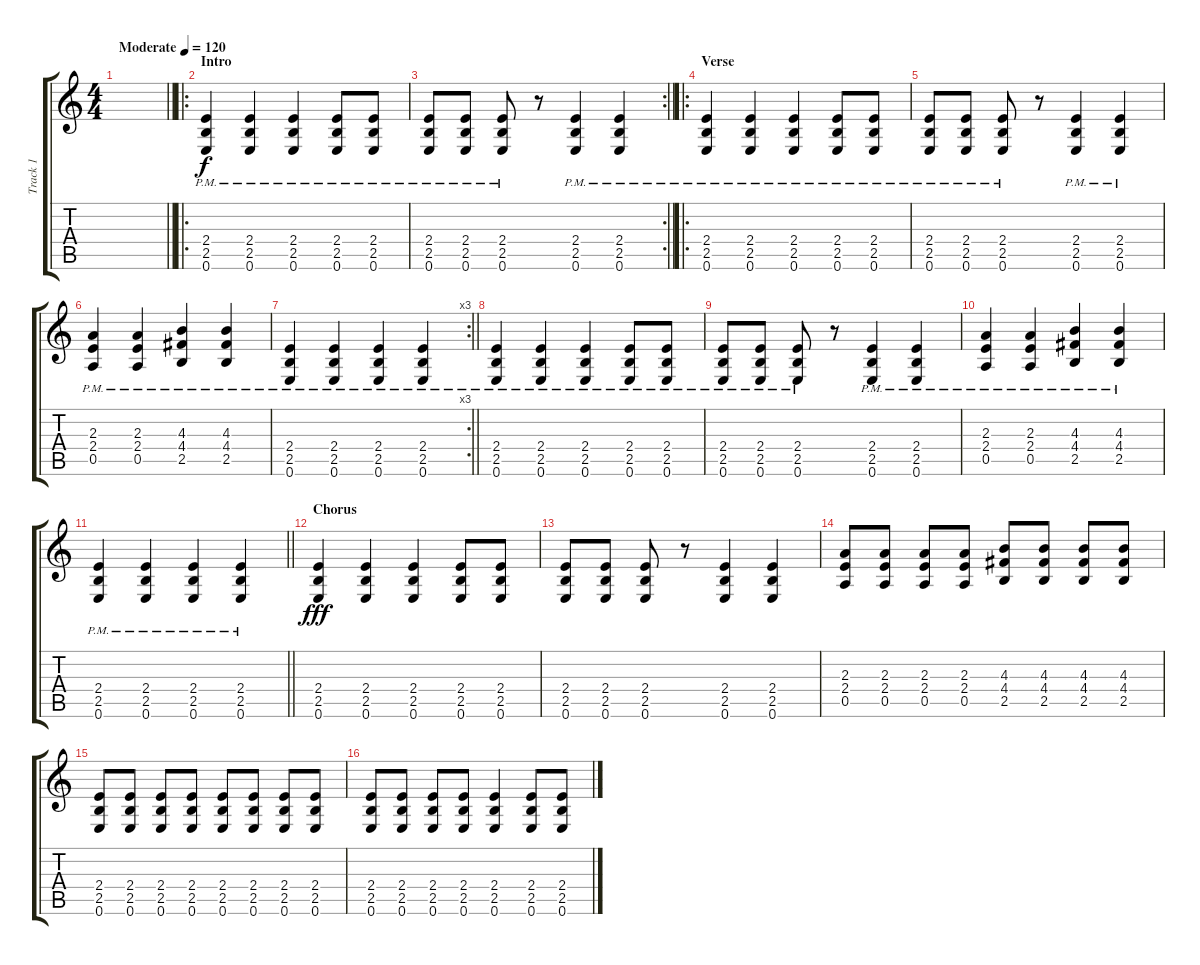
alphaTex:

\track ("Track 1" "Track 1") {instrument electricguitarclean}
\staff {score tabs}
\tuning (E4 B3 G3 D3 A2 E2) {hide}
\ts (4 4)
\tempo (120 "Moderate")
\clef g2
\barLineRight lightlight
\ks c
|
\ro
\section ("" "Intro")
(2.4{pm} 2.5{pm} 0.6{pm}).4 (2.4{pm} 2.5{pm} 0.6{pm}).4 (2.4{pm} 2.5{pm} 0.6{pm}).4 (2.4{pm} 2.5{pm} 0.6{pm}).8 (2.4{pm} 2.5{pm} 0.6{pm}).8 |
\rc 2
\barLineRight lightlight
(2.4{pm} 2.5{pm} 0.6{pm}).8 (2.4{pm} 2.5{pm} 0.6{pm}).8 (2.4{pm} 2.5{pm} 0.6{pm}).8 r.8 (2.4{pm} 2.5{pm} 0.6{pm}).4 (2.4{pm} 2.5{pm} 0.6{pm}).4 |
\ro
\section ("" "Verse")
(2.4{pm} 2.5{pm} 0.6{pm}).4 (2.4{pm} 2.5{pm} 0.6{pm}).4 (2.4{pm} 2.5{pm} 0.6{pm}).4 (2.4{pm} 2.5{pm} 0.6{pm}).8 (2.4{pm} 2.5{pm} 0.6{pm}).8 |
(2.4{pm} 2.5{pm} 0.6{pm}).8 (2.4{pm} 2.5{pm} 0.6{pm}).8 (2.4{pm} 2.5{pm} 0.6{pm}).8 r.8 (2.4{pm} 2.5{pm} 0.6{pm}).4 (2.4{pm} 2.5{pm} 0.6{pm}).4 |
(2.3{pm} 2.4{pm} 0.5{pm}).4 (2.3{pm} 2.4{pm} 0.5{pm}).4 (4.3{pm} 4.4{pm} 2.5{pm}).4 (4.3{pm} 4.4{pm} 2.5{pm}).4 |
\rc 3
\barLineRight lightlight
(2.4{pm} 2.5{pm} 0.6{pm}).4 (2.4{pm} 2.5{pm} 0.6{pm}).4 (2.4{pm} 2.5{pm} 0.6{pm}).4 (2.4{pm} 2.5{pm} 0.6{pm}).4 |
(2.4{pm} 2.5{pm} 0.6{pm}).4 (2.4{pm} 2.5{pm} 0.6{pm}).4 (2.4{pm} 2.5{pm} 0.6{pm}).4 (2.4{pm} 2.5{pm} 0.6{pm}).8 (2.4{pm} 2.5{pm} 0.6{pm}).8 |
(2.4{pm} 2.5{pm} 0.6{pm}).8 (2.4{pm} 2.5{pm} 0.6{pm}).8 (2.4{pm} 2.5{pm} 0.6{pm}).8 r.8 (2.4{pm} 2.5{pm} 0.6{pm}).4 (2.4{pm} 2.5{pm} 0.6{pm}).4 |
(2.3{pm} 2.4{pm} 0.5{pm}).4 (2.3{pm} 2.4{pm} 0.5{pm}).4 (4.3{pm} 4.4{pm} 2.5{pm}).4 (4.3{pm} 4.4{pm} 2.5{pm}).4 |
\barLineRight lightlight
(2.4{pm} 2.5{pm} 0.6{pm}).4 (2.4{pm} 2.5{pm} 0.6{pm}).4 (2.4{pm} 2.5{pm} 0.6{pm}).4 (2.4{pm} 2.5{pm} 0.6{pm}).4 |
\section ("" "Chorus")
(2.4 2.5 0.6).4{dy fff} (2.4 2.5 0.6).4 (2.4 2.5 0.6).4 (2.4 2.5 0.6).8 (2.4 2.5 0.6).8 |
(2.4 2.5 0.6).8 (2.4 2.5 0.6).8 (2.4 2.5 0.6).8 r.8 (2.4 2.5 0.6).4 (2.4 2.5 0.6).4 |
(2.3 2.4 0.5).8 (2.3 2.4 0.5).8 (2.3 2.4 0.5).8 (2.3 2.4 0.5).8 (4.3 4.4 2.5).8 (4.3 4.4 2.5).8 (4.3 4.4 2.5).8 (4.3 4.4 2.5).8 |
(2.4 2.5 0.6).8 (2.4 2.5 0.6).8 (2.4 2.5 0.6).8 (2.4 2.5 0.6).8 (2.4 2.5 0.6).8 (2.4 2.5 0.6).8 (2.4 2.5 0.6).8 (2.4 2.5 0.6).8 |
(2.4 2.5 0.6).8 (2.4 2.5 0.6).8 (2.4 2.5 0.6).8 (2.4 2.5 0.6).8 (2.4 2.5 0.6).4 (2.4 2.5 0.6).8 (2.4 2.5 0.6).8
